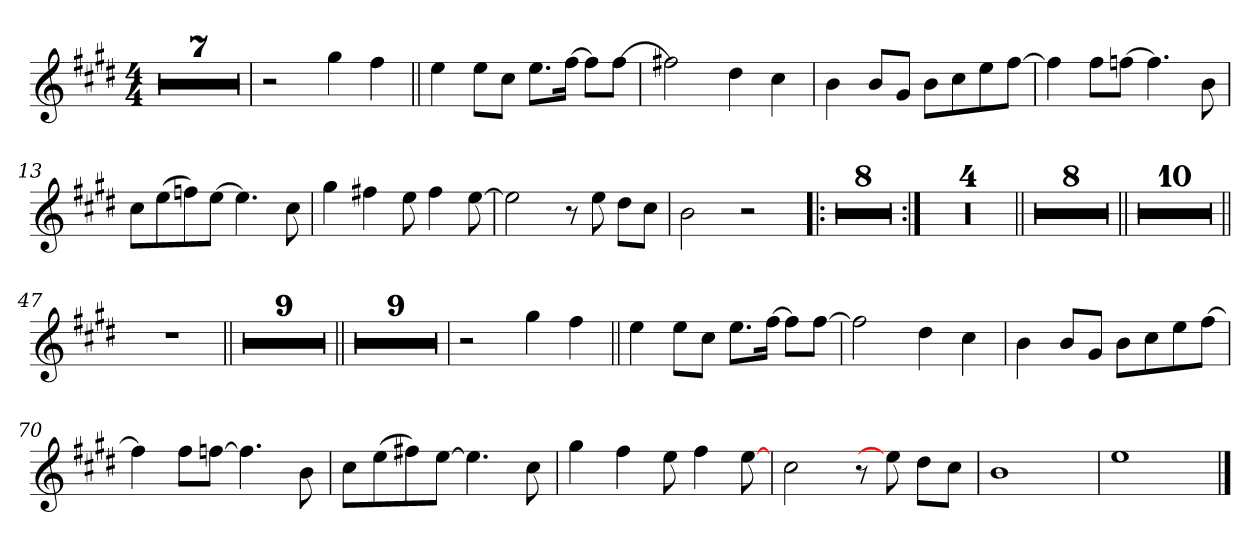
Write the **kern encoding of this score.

**kern
*part1
*staff1
!!LO:PB:g=z
*clefG2
*k[f#c#g#d#]
*E:
*M4/4
*MM97
=1
1r
=2
1r
=3
1r
=4
1r
=5
1r
=6
1r
=7
1r
=8
2r
4gg#i\
4ff#i\
!!LO:LB:g=z
=9||
4eei\
8eei\L
8cc#i\J
8.eei\L
[>16ff#i\Jk
8ff#i\L]
[>8ff#i\J
=10
2ff#Xi\]
4dd#i\
4cc#i\
=11
4bi\
8bi/L
8g#i/J
8bi\L
8cc#i\
8eei\
[>8ff#i\J
=12
4ff#i\]
8ff#i\L
[>8ffni\J
4.ffi\]
8bi\
=13
8cc#i\L
(8eei\
8ffni\)
[>8eei\J
4.eei\]
8cc#i\
!!LO:LB:g=z
=14
4gg#i\
4ff#Xi\
8eei\
4ff#i\
[>8eei\
=15
2eei\]
8r
8eei\
8dd#i\L
8cc#i\J
=16
2bi\
2r
=17!|:
1r
=18
1r
=19
1r
=20
1r
=21
1r
!!LO:LB:g=z
=22
1r
=23
1r
=24
1r
=25:|!
1r
=26
1r
=27
1r
=28
1r
=29||
1r
=30
1r
!!LO:LB:g=z
=31
1r
=32
1r
=33
1r
=34
1r
=35
1r
=36
1r
=37||
1r
=38
1r
=39
1r
=40
1r
!!LO:LB:g=z
=41
1r
=42
1r
=43
1r
=44
1r
=45
1r
=46
1r
=47||
1r
=48||
1r
=49
1r
=50
1r
!!LO:LB:g=z
=51
1r
=52
1r
=53
1r
=54
1r
=55
1r
=56
1r
=57||
1r
=58
1r
=59
1r
=60
1r
!!LO:LB:g=z
=61
1r
=62
1r
=63
1r
=64
1r
=65
1r
=66
2r
4gg#i\
4ff#i\
=67||
4eei\
8eei\L
8cc#i\J
8.eei\L
[>16ff#i\Jk
8ff#i\L]
[>8ff#i\J
=68
2ff#i\]
4dd#i\
4cc#i\
!!LO:LB:g=z
=69
4bi\
8bi/L
8g#i/J
8bi\L
8cc#i\
8eei\
[>8ff#i\J
=70
4ff#i\]
8ff#i\L
[>8ffni\J
4.ffi\]
8bi\
=71
8cc#i\L
(8eei\
8ff#Xi\)
[>8eei\J
4.eei\]
8cc#i\
!!LO:LB:g=z
=72
4gg#i\
4ff#i\
8eei\
4ff#i\
[>8eei\
=73
2cc#i\
8r
8eei\]
8dd#i\L
8cc#i\J
=74
1bi
=75
1eei
==
*-
